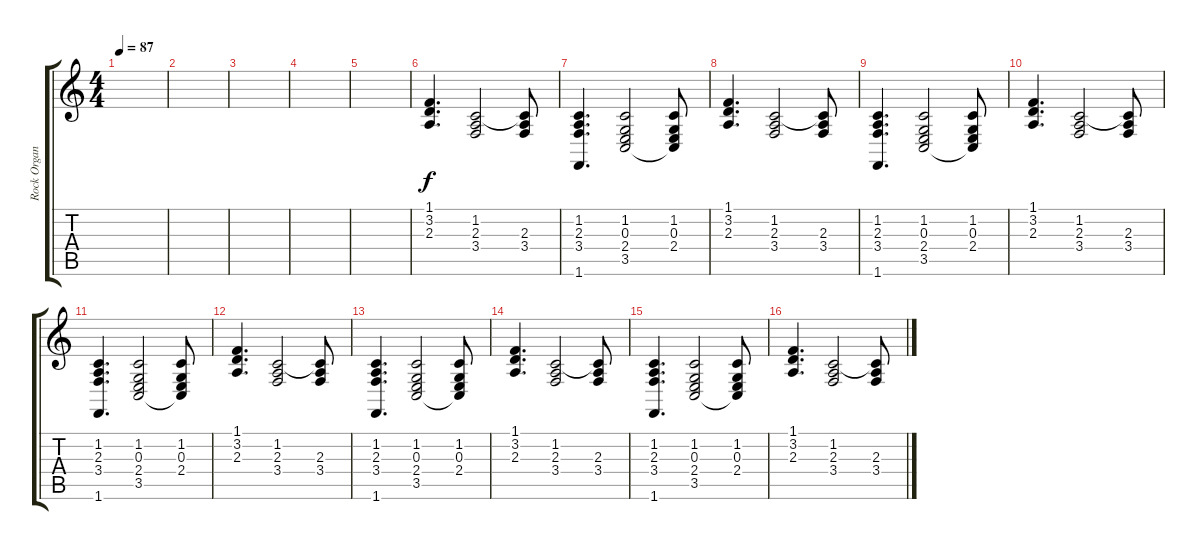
\track ("Rock Organ" "Rock Organ") {instrument reedorgan}
\staff {score tabs}
\tuning (E4 B3 G3 D3 A2 E2) {hide}
\ts (4 4)
\tempo 87
\clef g2
\ks c
|
|
|
|
|
(1.1 3.2 2.3).4{d volume 12} (1.2 2.3 3.4).2 (1.2{t} 2.3 3.4).8 |
(1.2 2.3 3.4 1.6).4{d} (1.2 0.3 2.4 3.5).2 (1.2 0.3 2.4 3.5{t}).8 |
(1.1 3.2 2.3).4{d} (1.2 2.3 3.4).2 (1.2{t} 2.3 3.4).8 |
(1.2 2.3 3.4 1.6).4{d} (1.2 0.3 2.4 3.5).2 (1.2 0.3 2.4 3.5{t}).8 |
(1.1 3.2 2.3).4{d} (1.2 2.3 3.4).2 (1.2{t} 2.3 3.4).8 |
(1.2 2.3 3.4 1.6).4{d} (1.2 0.3 2.4 3.5).2 (1.2 0.3 2.4 3.5{t}).8 |
(1.1 3.2 2.3).4{d} (1.2 2.3 3.4).2 (1.2{t} 2.3 3.4).8 |
(1.2 2.3 3.4 1.6).4{d} (1.2 0.3 2.4 3.5).2 (1.2 0.3 2.4 3.5{t}).8 |
(1.1 3.2 2.3).4{d} (1.2 2.3 3.4).2 (1.2{t} 2.3 3.4).8 |
(1.2 2.3 3.4 1.6).4{d} (1.2 0.3 2.4 3.5).2 (1.2 0.3 2.4 3.5{t}).8 |
(1.1 3.2 2.3).4{d} (1.2 2.3 3.4).2 (1.2{t} 2.3 3.4).8
